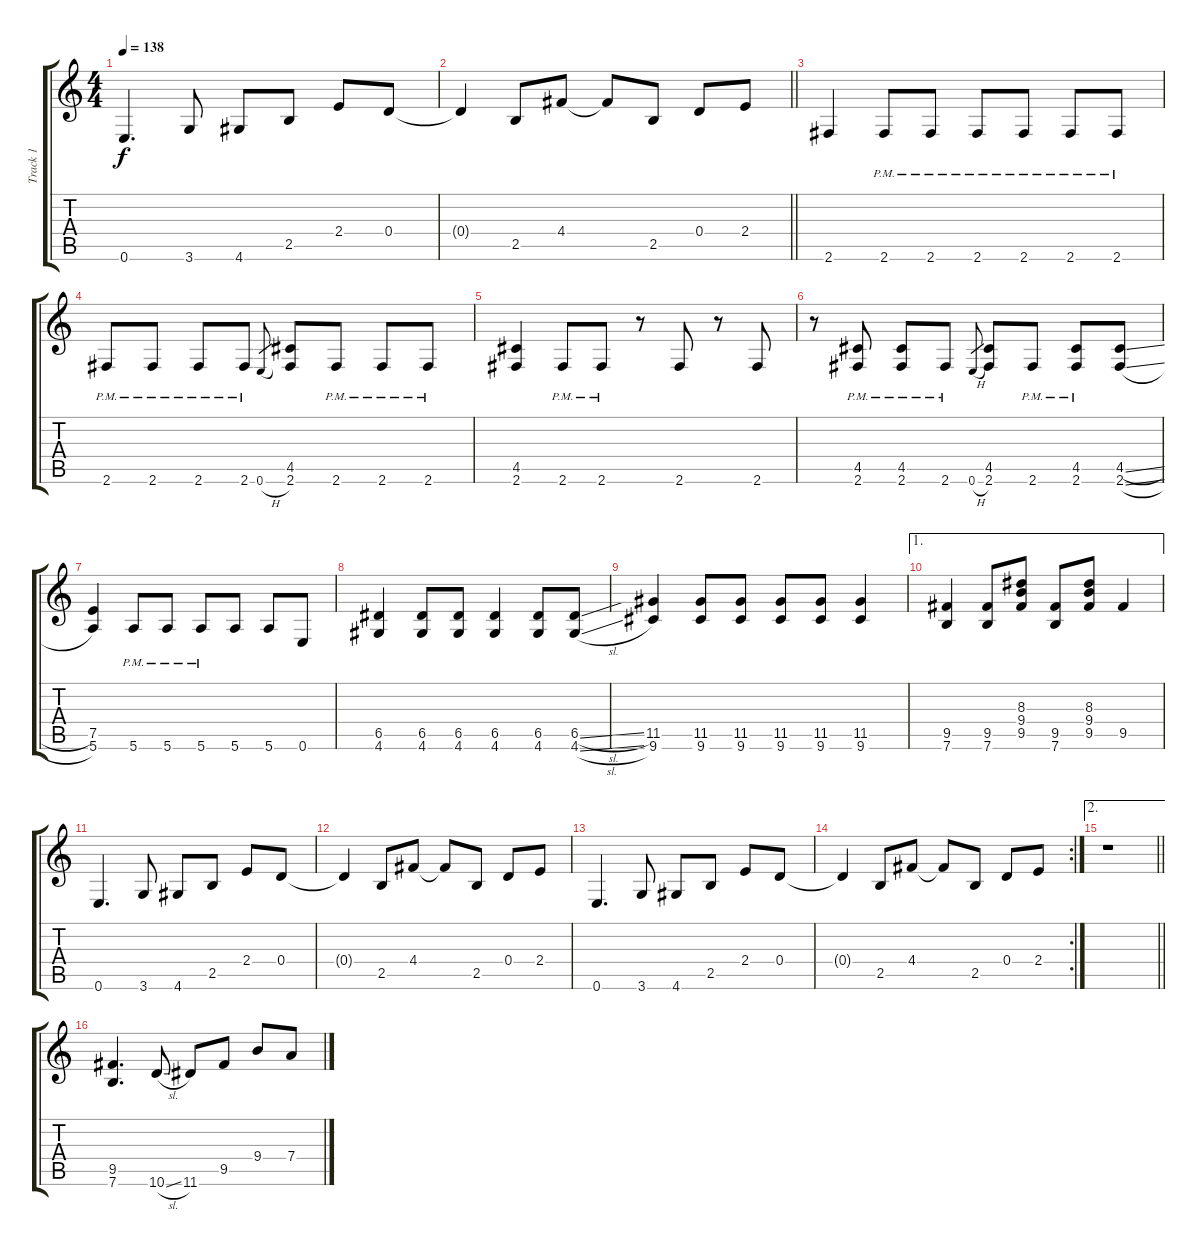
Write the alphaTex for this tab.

\track ("Track 1" "Track 1") {instrument electricguitarclean}
\staff {score tabs}
\tuning (E4 B3 G3 D3 A2 E2) {hide}
\ts (4 4)
\tempo 138
\clef g2
\ks c
0.6.4{d dy f} 3.6.8 4.6.8 2.5.8 2.4.8 0.4.8 |
\barLineRight lightlight
0.4{t}.4 2.5.8 4.4.8 4.4{t}.8 2.5.8 0.4.8 2.4.8 |
2.6.4 2.6{pm}.8 2.6{pm}.8 2.6{pm}.8 2.6{pm}.8 2.6{pm}.8 2.6{pm}.8 |
2.6{pm}.8 2.6{pm}.8 2.6{pm}.8 2.6{pm}.8 0.6{h}.8{gr} (4.5 2.6).8 2.6{pm}.8 2.6{pm}.8 2.6{pm}.8 |
(4.5 2.6).4 2.6{pm}.8 2.6{pm}.8 r.8 2.6.8 r.8 2.6.8 |
r.8 (4.5{pm} 2.6{pm}).8 (4.5{pm} 2.6{pm}).8 2.6{pm}.8 0.6{h}.8{gr} (4.5 2.6).8 2.6{pm}.8 (4.5{pm} 2.6{pm}).8 (4.5{sl} 2.6{sl}).8 |
(7.5 5.6).4 5.6{pm}.8 5.6{pm}.8 5.6{pm}.8 5.6.8 5.6.8 0.6.8 |
(6.5 4.6).4 (6.5 4.6).8 (6.5 4.6).8 (6.5 4.6).4 (6.5 4.6).8 (6.5{sl} 4.6{sl}).8 |
(11.5 9.6).4 (11.5 9.6).8 (11.5 9.6).8 (11.5 9.6).8 (11.5 9.6).8 (11.5 9.6).4 |
\ae 1
(9.5 7.6).4 (9.5 7.6).8 (8.3 9.4 9.5).8 (9.5 7.6).8 (8.3 9.4 9.5).8 9.5.4 |
0.6.4{d} 3.6.8 4.6.8 2.5.8 2.4.8 0.4.8 |
0.4{t}.4 2.5.8 4.4.8 4.4{t}.8 2.5.8 0.4.8 2.4.8 |
0.6.4{d} 3.6.8 4.6.8 2.5.8 2.4.8 0.4.8 |
\rc 2
0.4{t}.4 2.5.8 4.4.8 4.4{t}.8 2.5.8 0.4.8 2.4.8 |
\ae 2
\barLineRight lightlight
r.1 |
(9.5 7.6).4{d} 10.6{sl}.8 11.6.8 9.5.8 9.4.8 7.4.8
